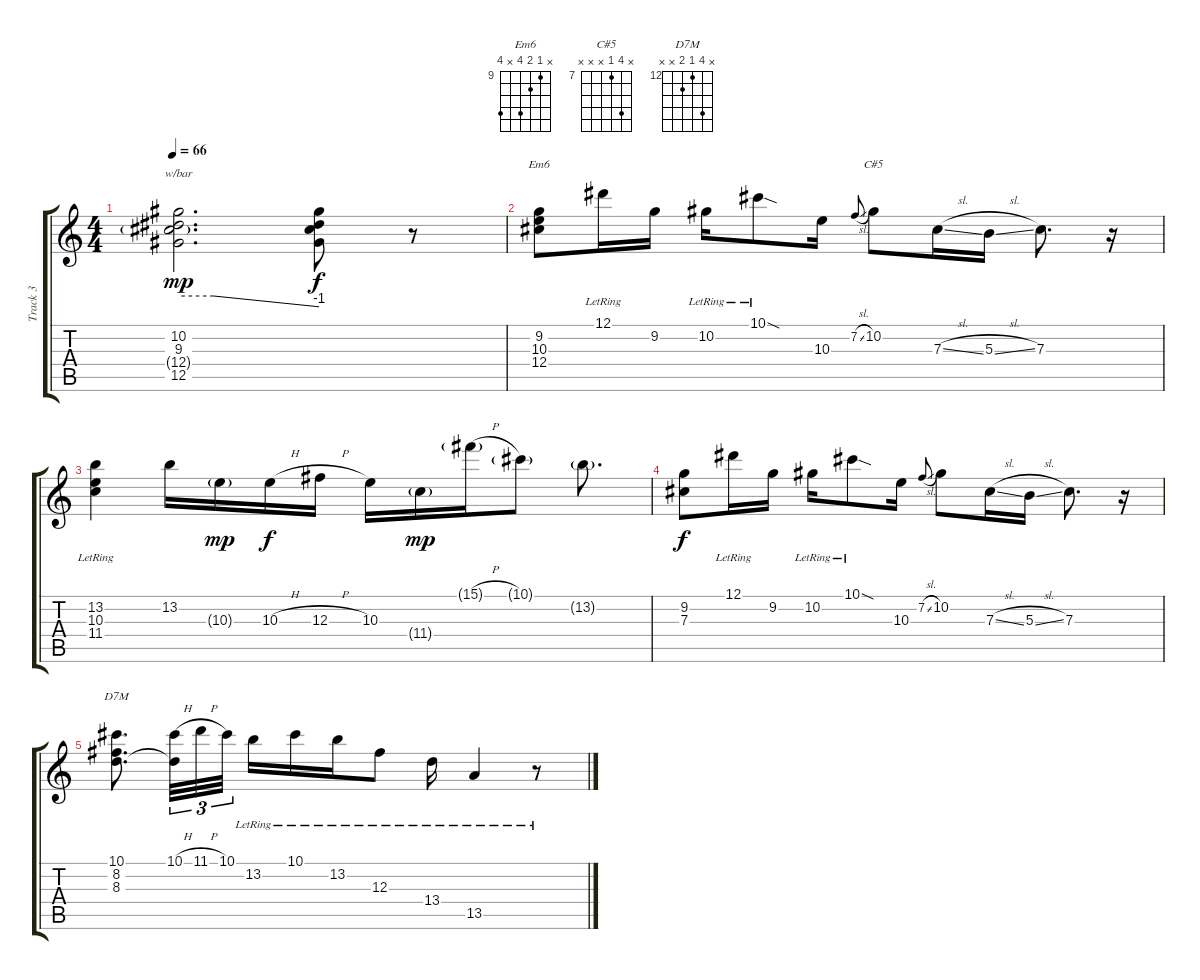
\track ("Track 3" "Track 3") {instrument electricguitarjazz}
\staff {score tabs}
\tuning (Eb4 Bb3 Gb3 Db3 Ab2 Db2) {hide}
\chord ("Em6" x 9 10 12 x 12) {firstfret 9}
\chord ("C#5" x 10 7 x x x) {firstfret 7}
\chord ("D7M" x 15 12 13 x x) {firstfret 12}
\ts (4 4)
\tempo 66
\clef g2
\ks c
(10.2 9.3 12.4{g} 12.5).2{d tbe (custom default 0 0 15 0 60 -4) dy mp} (10.2{t} 9.3{t} 12.4{t} 12.5{t}).8{dy f} r.8 |
(9.2 10.3 12.4).8{ch "Em6"} 12.1{lr}.16 9.2.16 10.2{lr}.16 10.1{sod lr}.8 10.3.16 7.2{sl}.8{gr onbeat} 10.2.8{ch "C#5"} 7.3{sl}.16 5.3{sl}.16 7.3.8{d} r.16 |
(13.2 10.3{lr} 11.4{lr}).4 13.2.16 10.3{g}.16{dy mp} 10.3{h}.16{dy f} 12.3{h}.16 10.3.16 11.4{g}.16{dy mp} 15.1{h g}.16 10.1{g}.8 13.2{g}.8{d} |
(9.2 7.3).8{dy f} 12.1{lr}.16 9.2.16 10.2{lr}.16 10.1{sod lr}.8 10.3.16 7.2{sl}.8{gr onbeat} 10.2.8 7.3{sl}.16 5.3{sl}.16 7.3.8{d} r.16 |
(10.1 8.2 8.3).8{d ch "D7M"} (10.1{h} 8.3{t}).32{tu (3 2)} 11.1{h}.32{tu (3 2)} 10.1.32{tu (3 2)} 13.2{lr}.16 10.1{lr}.16 13.2{lr}.16 12.3{lr}.8 13.4{lr}.16 13.5{lr}.4 r.8
